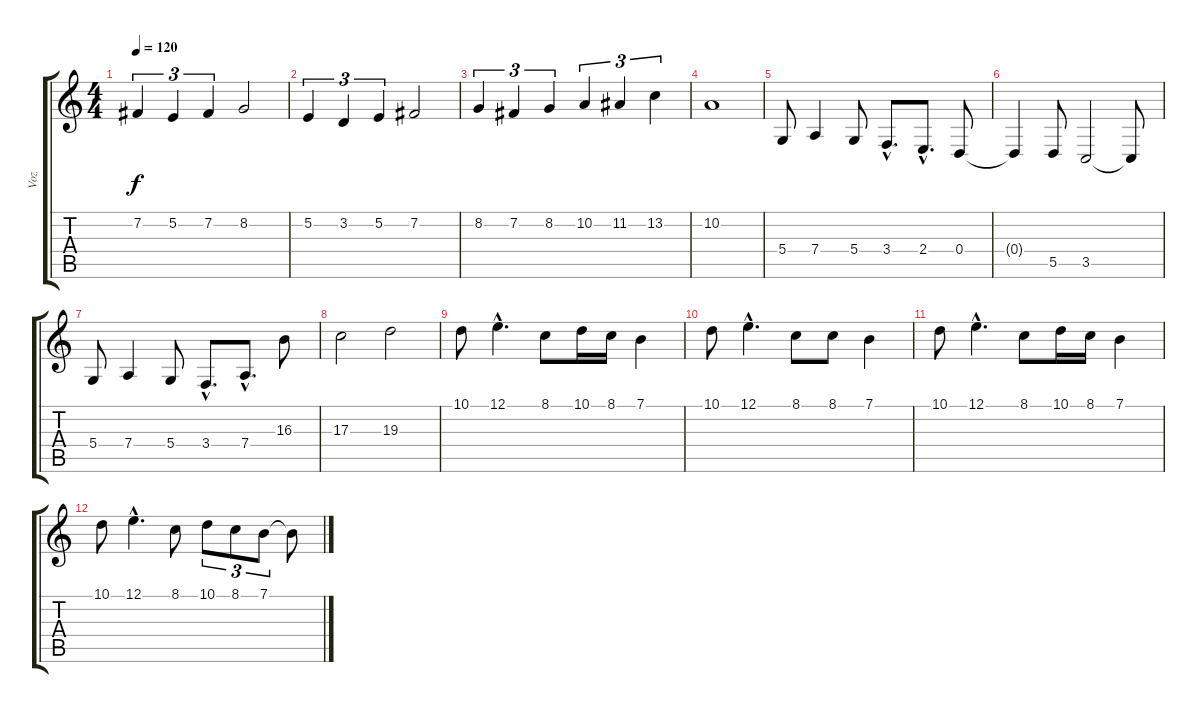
\track ("Voz" "Voz") {instrument lead6voice}
\staff {score tabs}
\tuning (E4 B3 G3 D3 A2 E2) {hide}
\ts (4 4)
\tempo 120
\clef g2
\ks c
7.2.4{tu (3 2) dy f} 5.2.4{tu (3 2)} 7.2.4{tu (3 2)} 8.2.2 |
5.2.4{tu (3 2)} 3.2.4{tu (3 2)} 5.2.4{tu (3 2)} 7.2.2 |
8.2.4{tu (3 2)} 7.2.4{tu (3 2)} 8.2.4{tu (3 2)} 10.2.4{tu (3 2)} 11.2.4{tu (3 2)} 13.2.4{tu (3 2)} |
10.2.1 |
5.4.8 7.4.4 5.4.8 3.4{hac}.8{d} 2.4{hac}.8{d} 0.4.8 |
0.4{t}.4 5.5.8 3.5.2 3.5{t}.8 |
5.4.8 7.4.4 5.4.8 3.4{hac}.8{d} 7.4{hac}.8{d} 16.3.8 |
17.3.2 19.3.2 |
10.1.8 12.1{hac}.4{d} 8.1.8 10.1.16 8.1.16 7.1.4 |
10.1.8 12.1{hac}.4{d} 8.1.8 8.1.8 7.1.4 |
10.1.8 12.1{hac}.4{d} 8.1.8 10.1.16 8.1.16 7.1.4 |
10.1.8 12.1{hac}.4{d} 8.1.8 10.1.8{tu (3 2)} 8.1.8{tu (3 2)} 7.1.8{tu (3 2)} 7.1{t}.8
